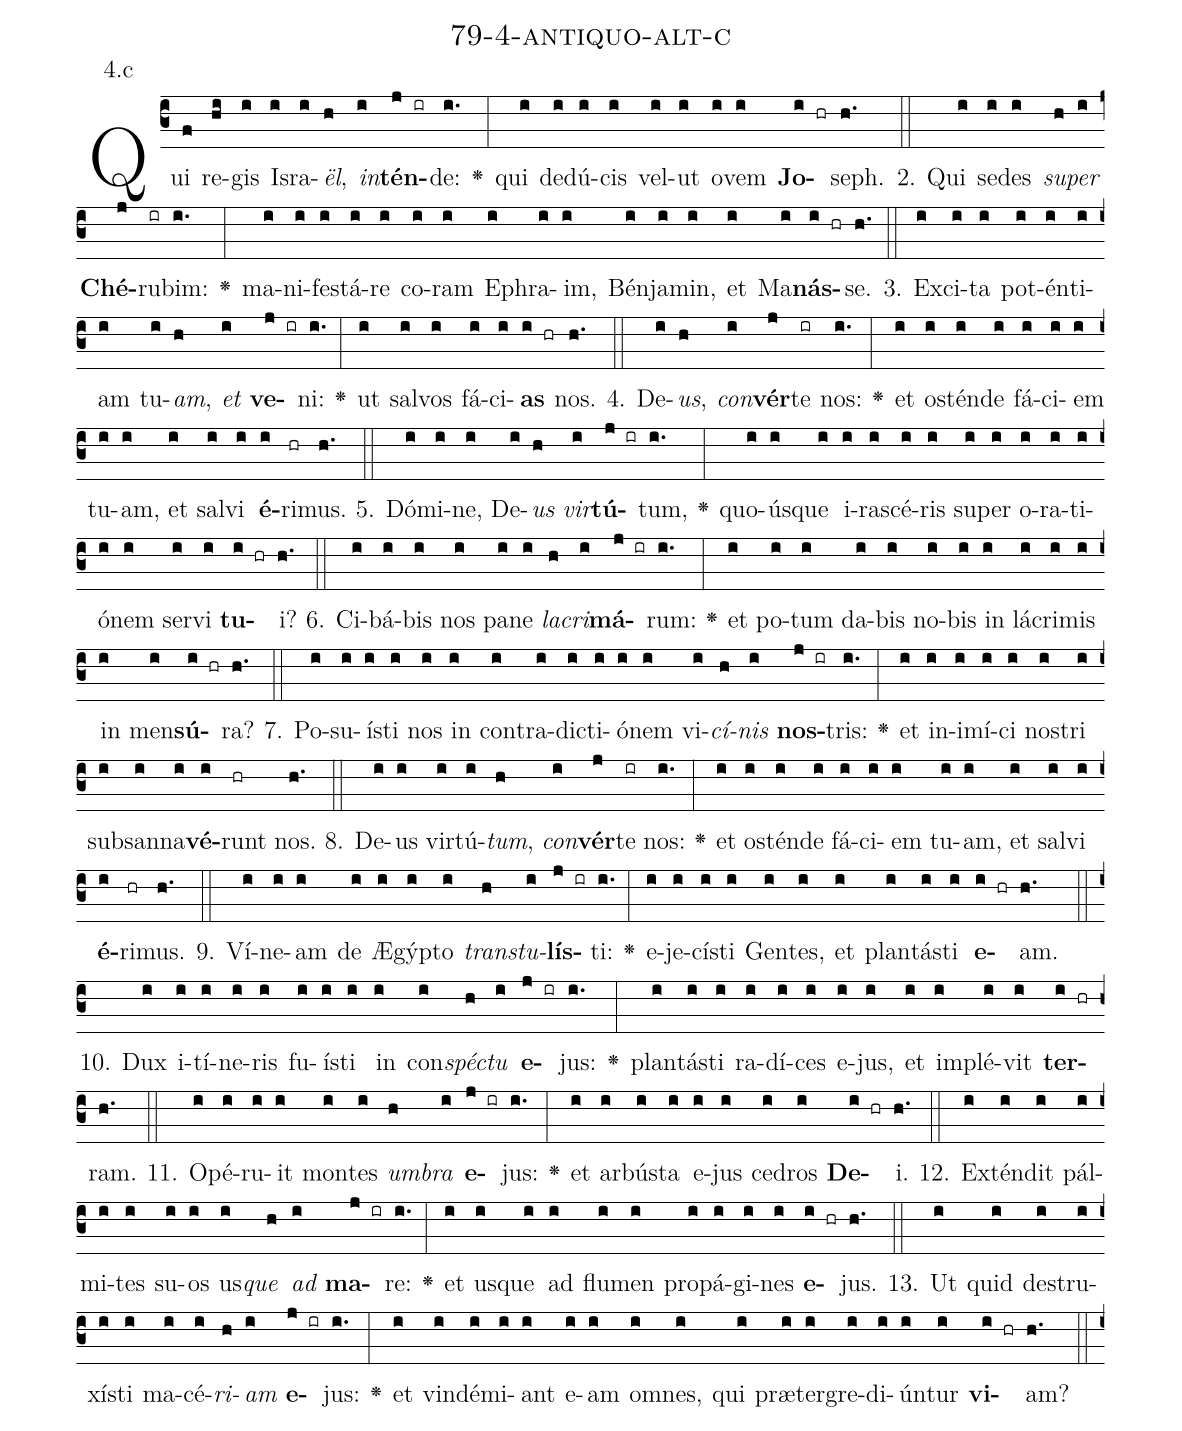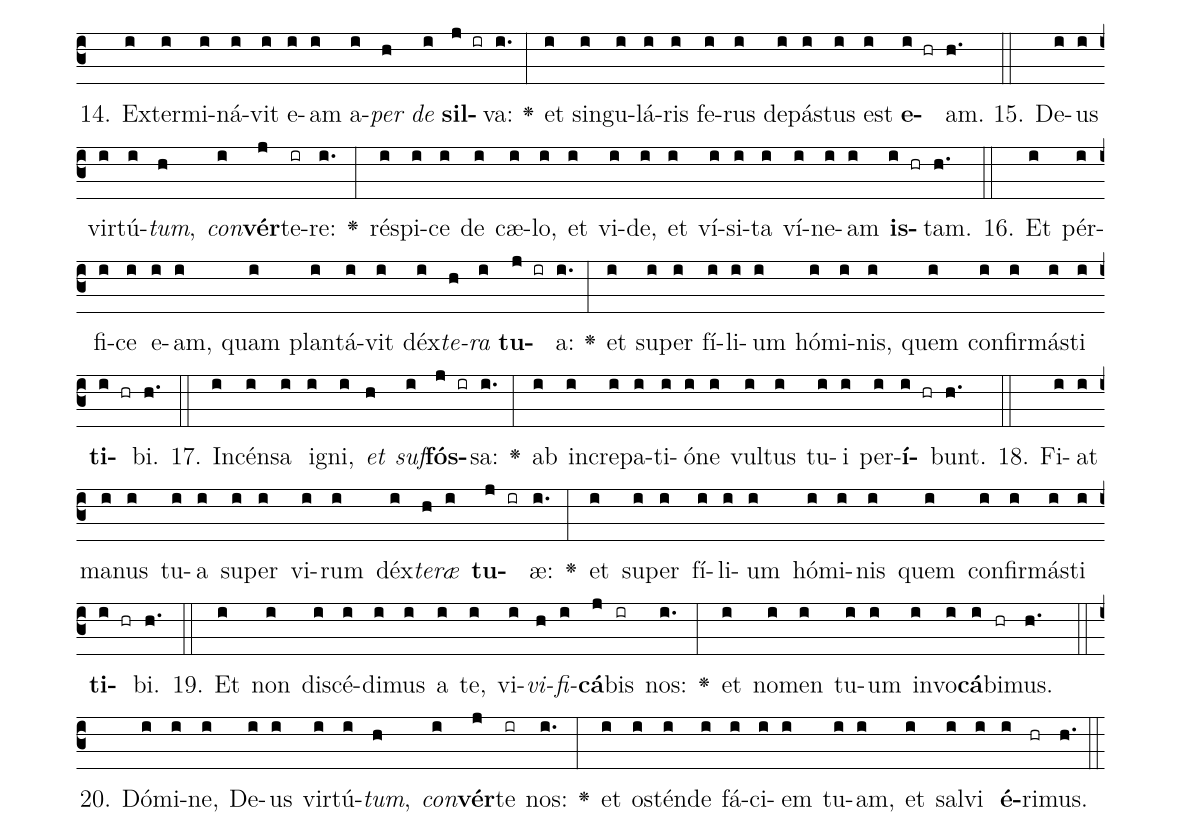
name: 79-4-antiquo-alt-c;
annotation: 4.c;
%%
(c3)Qui(f) re(hi)gis(i) Is(i)ra(i)<i>ël</i>,(h) <i>in</i>(i)<b>tén</b>(j ir)de:(i.) <v>\greheightstar</v>(:) qui(i) de(i)dú(i)cis(i) vel(i)ut(i) o(i)vem(i) <b>Jo</b>(i hr)seph.(h.) (::)
2. Qui(i) se(i)des(i) <i>su</i>(h)<i>per</i>(i) <b>Ché</b>(j)ru(ir)bim:(i.) <v>\greheightstar</v>(:) ma(i)ni(i)fes(i)tá(i)re(i) co(i)ram(i) E(i)phra(i)im,(i) Bén(i)ja(i)min,(i) et(i) Ma(i)<b>nás</b>(i hr)se.(h.) (::)
3. Ex(i)ci(i)ta(i) pot(i)én(i)ti(i)am(i) tu(i)<i>am</i>,(h) <i>et</i>(i) <b>ve</b>(j ir)ni:(i.) <v>\greheightstar</v>(:) ut(i) sal(i)vos(i) fá(i)ci(i)<b>as</b>(i hr) nos.(h.) (::)
4. De(i)<i>us</i>,(h) <i>con</i>(i)<b>vér</b>(j)te(ir) nos:(i.) <v>\greheightstar</v>(:) et(i) os(i)tén(i)de(i) fá(i)ci(i)em(i) tu(i)am,(i) et(i) sal(i)vi(i) <b>é</b>(i)ri(hr)mus.(h.) (::)
5. Dó(i)mi(i)ne,(i) De(i)<i>us</i>(h) <i>vir</i>(i)<b>tú</b>(j ir)tum,(i.) <v>\greheightstar</v>(:) quo(i)ús(i)que(i) i(i)ra(i)scé(i)ris(i) su(i)per(i) o(i)ra(i)ti(i)ó(i)nem(i) ser(i)vi(i) <b>tu</b>(i hr)i?(h.) (::)
6. Ci(i)bá(i)bis(i) nos(i) pa(i)ne(i) <i>la</i>(h)<i>cri</i>(i)<b>má</b>(j ir)rum:(i.) <v>\greheightstar</v>(:) et(i) po(i)tum(i) da(i)bis(i) no(i)bis(i) in(i) lá(i)cri(i)mis(i) in(i) men(i)<b>sú</b>(i hr)ra?(h.) (::)
7. Po(i)su(i)ís(i)ti(i) nos(i) in(i) con(i)tra(i)dic(i)ti(i)ó(i)nem(i) vi(i)<i>cí</i>(h)<i>nis</i>(i) <b>nos</b>(j ir)tris:(i.) <v>\greheightstar</v>(:) et(i) in(i)i(i)mí(i)ci(i) nos(i)tri(i) sub(i)san(i)na(i)<b>vé</b>(i)runt(hr) nos.(h.) (::)
8. De(i)us(i) vir(i)tú(i)<i>tum</i>,(h) <i>con</i>(i)<b>vér</b>(j)te(ir) nos:(i.) <v>\greheightstar</v>(:) et(i) os(i)tén(i)de(i) fá(i)ci(i)em(i) tu(i)am,(i) et(i) sal(i)vi(i) <b>é</b>(i)ri(hr)mus.(h.) (::)
9. Ví(i)ne(i)am(i) de(i) Æ(i)gýp(i)to(i) <i>trans</i>(h)<i>tu</i>(i)<b>lís</b>(j ir)ti:(i.) <v>\greheightstar</v>(:) e(i)je(i)cís(i)ti(i) Gen(i)tes,(i) et(i) plan(i)tás(i)ti(i) <b>e</b>(i hr)am.(h.) (::)
10. Dux(i) i(i)tí(i)ne(i)ris(i) fu(i)ís(i)ti(i) in(i) con(i)<i>spéc</i>(h)<i>tu</i>(i) <b>e</b>(j ir)jus:(i.) <v>\greheightstar</v>(:) plan(i)tás(i)ti(i) ra(i)dí(i)ces(i) e(i)jus,(i) et(i) im(i)plé(i)vit(i) <b>ter</b>(i hr)ram.(h.) (::)
11. O(i)pé(i)ru(i)it(i) mon(i)tes(i) <i>um</i>(h)<i>bra</i>(i) <b>e</b>(j ir)jus:(i.) <v>\greheightstar</v>(:) et(i) ar(i)bús(i)ta(i) e(i)jus(i) ce(i)dros(i) <b>De</b>(i hr)i.(h.) (::)
12. Ex(i)tén(i)dit(i) pál(i)mi(i)tes(i) su(i)os(i) us(i)<i>que</i>(h) <i>ad</i>(i) <b>ma</b>(j ir)re:(i.) <v>\greheightstar</v>(:) et(i) us(i)que(i) ad(i) flu(i)men(i) pro(i)pá(i)gi(i)nes(i) <b>e</b>(i hr)jus.(h.) (::)
13. Ut(i) quid(i) de(i)stru(i)xís(i)ti(i) ma(i)cé(i)<i>ri</i>(h)<i>am</i>(i) <b>e</b>(j ir)jus:(i.) <v>\greheightstar</v>(:) et(i) vin(i)dé(i)mi(i)ant(i) e(i)am(i) om(i)nes,(i) qui(i) præ(i)ter(i)gre(i)di(i)ún(i)tur(i) <b>vi</b>(i hr)am?(h.) (::)
14. Ex(i)ter(i)mi(i)ná(i)vit(i) e(i)am(i) a(i)<i>per</i>(h) <i>de</i>(i) <b>sil</b>(j ir)va:(i.) <v>\greheightstar</v>(:) et(i) sin(i)gu(i)lá(i)ris(i) fe(i)rus(i) de(i)pás(i)tus(i) est(i) <b>e</b>(i hr)am.(h.) (::)
15. De(i)us(i) vir(i)tú(i)<i>tum</i>,(h) <i>con</i>(i)<b>vér</b>(j)te(ir)re:(i.) <v>\greheightstar</v>(:) ré(i)spi(i)ce(i) de(i) cæ(i)lo,(i) et(i) vi(i)de,(i) et(i) ví(i)si(i)ta(i) ví(i)ne(i)am(i) <b>is</b>(i hr)tam.(h.) (::)
16. Et(i) pér(i)fi(i)ce(i) e(i)am,(i) quam(i) plan(i)tá(i)vit(i) déx(i)<i>te</i>(h)<i>ra</i>(i) <b>tu</b>(j ir)a:(i.) <v>\greheightstar</v>(:) et(i) su(i)per(i) fí(i)li(i)um(i) hó(i)mi(i)nis,(i) quem(i) con(i)fir(i)más(i)ti(i) <b>ti</b>(i hr)bi.(h.) (::)
17. In(i)cén(i)sa(i) i(i)gni,(i) <i>et</i>(h) <i>suf</i>(i)<b>fós</b>(j ir)sa:(i.) <v>\greheightstar</v>(:) ab(i) in(i)cre(i)pa(i)ti(i)ó(i)ne(i) vul(i)tus(i) tu(i)i(i) per(i)<b>í</b>(i hr)bunt.(h.) (::)
18. Fi(i)at(i) ma(i)nus(i) tu(i)a(i) su(i)per(i) vi(i)rum(i) déx(i)<i>te</i>(h)<i>ræ</i>(i) <b>tu</b>(j ir)æ:(i.) <v>\greheightstar</v>(:) et(i) su(i)per(i) fí(i)li(i)um(i) hó(i)mi(i)nis(i) quem(i) con(i)fir(i)más(i)ti(i) <b>ti</b>(i hr)bi.(h.) (::)
19. Et(i) non(i) di(i)scé(i)di(i)mus(i) a(i) te,(i) vi(i)<i>vi</i>(h)<i>fi</i>(i)<b>cá</b>(j)bis(ir) nos:(i.) <v>\greheightstar</v>(:) et(i) no(i)men(i) tu(i)um(i) in(i)vo(i)<b>cá</b>(i)bi(hr)mus.(h.) (::)
20. Dó(i)mi(i)ne,(i) De(i)us(i) vir(i)tú(i)<i>tum</i>,(h) <i>con</i>(i)<b>vér</b>(j)te(ir) nos:(i.) <v>\greheightstar</v>(:) et(i) os(i)tén(i)de(i) fá(i)ci(i)em(i) tu(i)am,(i) et(i) sal(i)vi(i) <b>é</b>(i)ri(hr)mus.(h.) (::)
